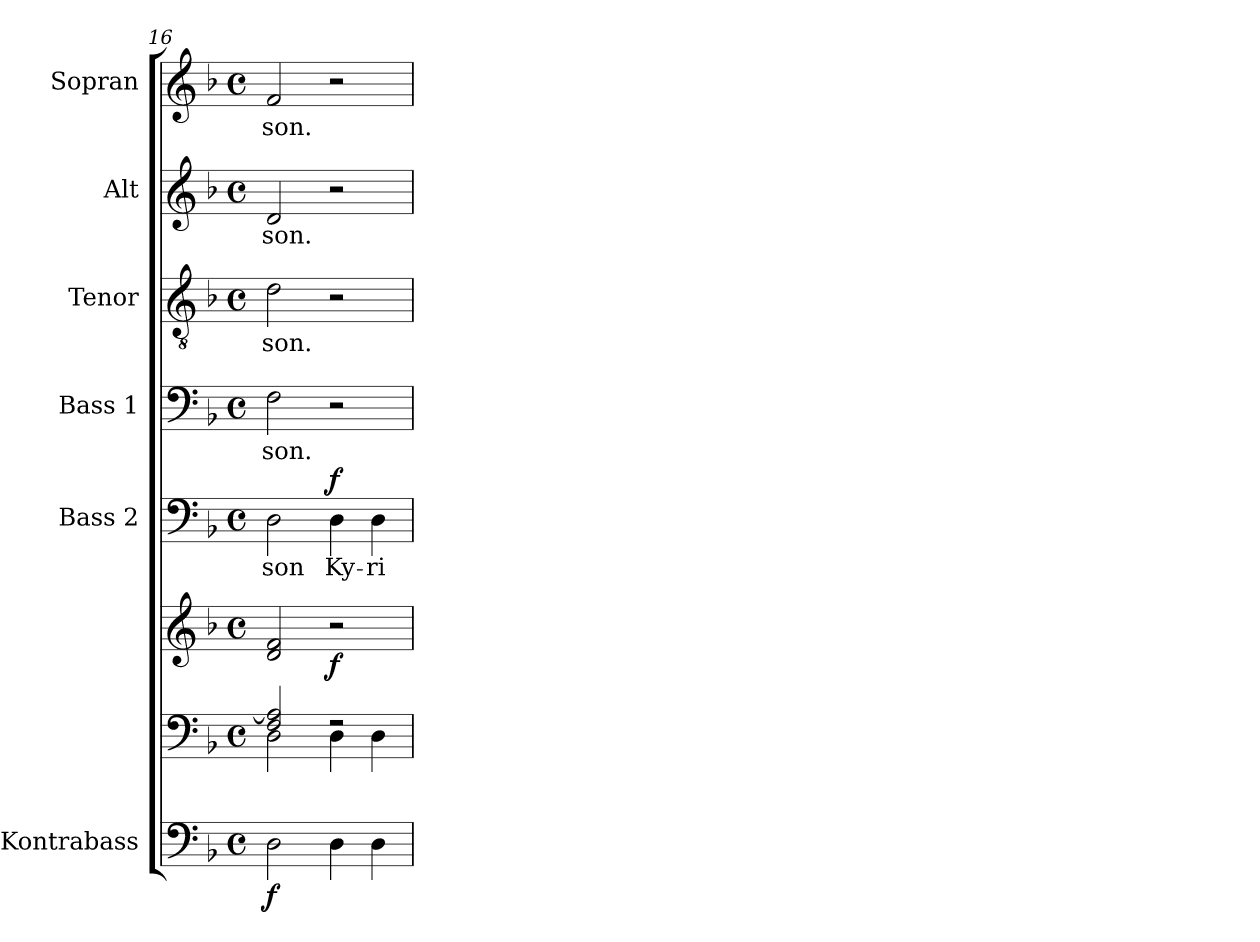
**kern	**dynam	**kern	**kern	**dynam	**kern	**text	**dynam	**kern	**text	**kern	**text	**kern	**text	**kern	**text
*part7	*part7	*part6	*part6	*part6	*part5	*part5	*part5	*part4	*part4	*part3	*part3	*part2	*part2	*part1	*part1
*staff8	*staff8	*staff7	*staff6	*staff6/7	*staff5	*staff5	*staff5	*staff4	*staff4	*staff3	*staff3	*staff2	*staff2	*staff1	*staff1
*I"Kontrabass	*	*	*	*	*I"Bass 2	*	*	*I"Bass 1	*	*I"Tenor	*	*I"Alt	*	*I"Sopran	*
*I'Kb.	*	*	*	*	*I'B. 2	*	*	*I'B. 1	*	*I'T.	*	*I'A.	*	*I'S.	*
*clefF4	*	*clefF4	*clefG2	*	*clefF4	*	*	*clefF4	*	*clefGv2	*	*clefG2	*	*clefG2	*
*ITrd7c12	*	*	*	*	*	*	*	*	*	*	*	*	*	*	*
*k[b-]	*	*k[b-]	*k[b-]	*	*k[b-]	*	*	*k[b-]	*	*k[b-]	*	*k[b-]	*	*k[b-]	*
*F:	*	*F:	*F:	*	*F:	*	*	*F:	*	*F:	*	*F:	*	*F:	*
*M4/4	*	*M4/4	*M4/4	*	*M4/4	*	*	*M4/4	*	*M4/4	*	*M4/4	*	*M4/4	*
*met(c)	*	*met(c)	*met(c)	*	*met(c)	*	*	*met(c)	*	*met(c)	*	*met(c)	*	*met(c)	*
=16	=16	=16	=16	=16	=16	=16	=16	=16	=16	=16	=16	=16	=16	=16	=16
*	*	*^	*	*	*	*	*	*	*	*	*	*	*	*	*
!	!LO:DY:b	!	!	!	!	!	!LO:LY:b	!	!	!LO:LY:b	!	!LO:LY:b	!	!LO:LY:b	!	!LO:LY:b
2DD\	f	2F/ 2A/]	2D\	2d/ 2f/	.	2D\	-son	.	2F\	-son.	2d\	-son.	2d/	-son.	2f/	-son.
!	!	!	!	!	!LO:DY:b	!	!LO:LY:b	!LO:DY:a	!	!	!	!	!	!	!	!
4DD\	.	2rF	4D\	2r	f	4D\	Ky-	f	2r	.	2r	.	2r	.	2r	.
!	!	!	!	!	!	!	!LO:LY:b	!	!	!	!	!	!	!	!	!
4DD\	.	.	4D\	.	.	4D\	-ri-	.	.	.	.	.	.	.	.	.
*	*	*v	*v	*	*	*	*	*	*	*	*	*	*	*	*	*
=	=	=	=	=	=	=	=	=	=	=	=	=	=	=	=
*-	*-	*-	*-	*-	*-	*-	*-	*-	*-	*-	*-	*-	*-	*-	*-
